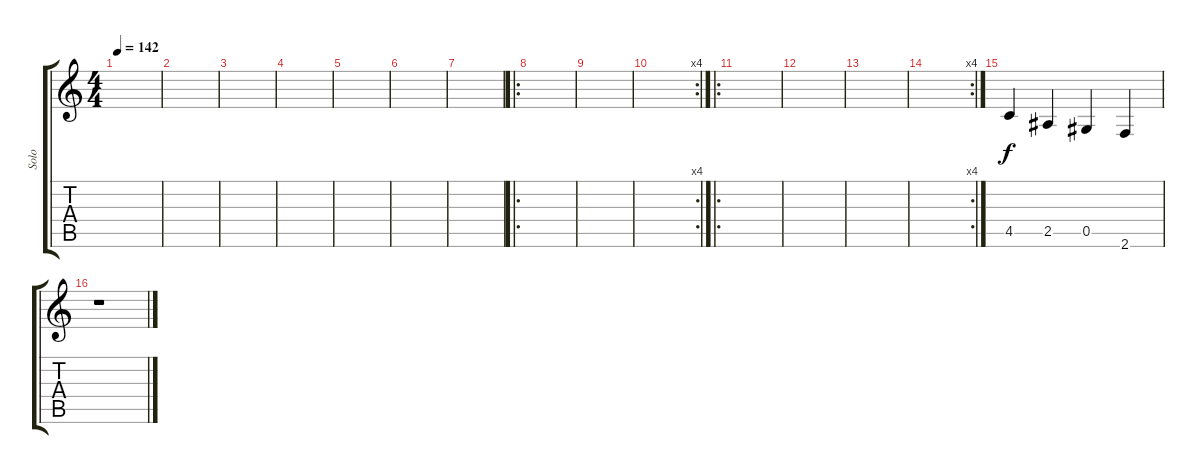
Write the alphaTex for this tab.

\track ("Solo" "Solo") {instrument distortionguitar}
\staff {score tabs}
\tuning (Eb4 Bb3 Gb3 Db3 Ab2 Eb2) {hide}
\ts (4 4)
\tempo 142
\clef g2
\ks c
|
|
|
|
|
|
|
\ro
|
|
\rc 4
|
\ro
|
|
|
\rc 4
|
4.5.4 2.5.4 0.5.4 2.6.4 |
r.1
